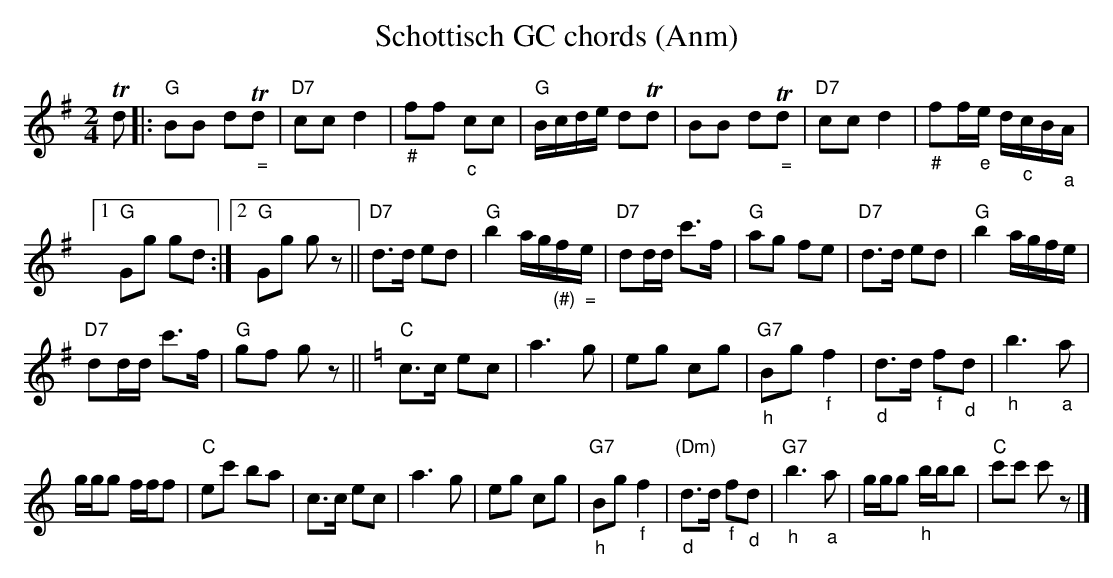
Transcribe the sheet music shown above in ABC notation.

X:1
T: Schottisch GC chords (Anm)
M:2/4
L:1/16
K:G %%MIDI gchordon
Td2 |: "G"B2B2 d2T"_ ="d2 | "D7"c2c2d4 | "_#"f2f2 "_c"c2c2 | "G"Bcde d2Td2 | B2B2 d2T"_ ="d2 | "D7"c2c2d4 | \
"_#"f2f"_e"e d"_c"cB"_a"A |1
 "G"G2g2 g2d2 :|2 "G"G2g2 g2z2 || "D7"d3d e2d2 | "G"b4 ag"_(#)"f"_ ="e | "D7"d2dd c'3f | "G"a2g2 f2e2 | \
"D7"d3d e2d2 | "G"b4 agfe |
 "D7"d2dd c'3f | "G"g2f2 g2z2 || [K:C] "C"c3c e2c2 | a6g2 | e2g2 c2g2 | \
"G7""_h"B2g2"_f"f4 | "_d"d3d "_f"f2"_d"d2 | "_h"b6"_a"a2 |
 ggg2 fff2 | "C"e2c'2 b2a2 | c3c e2c2 | a6g2 | \
e2g2 c2g2 | "G7""_h"B2g2 "_f"f4 | "(Dm)""_d"d3d "_f"f2"_d"d2 | "G7""_h"b6"_a"a2 | ggg2 "_h"bbb2 | "C"c'2c'2 c'2z2 |]
